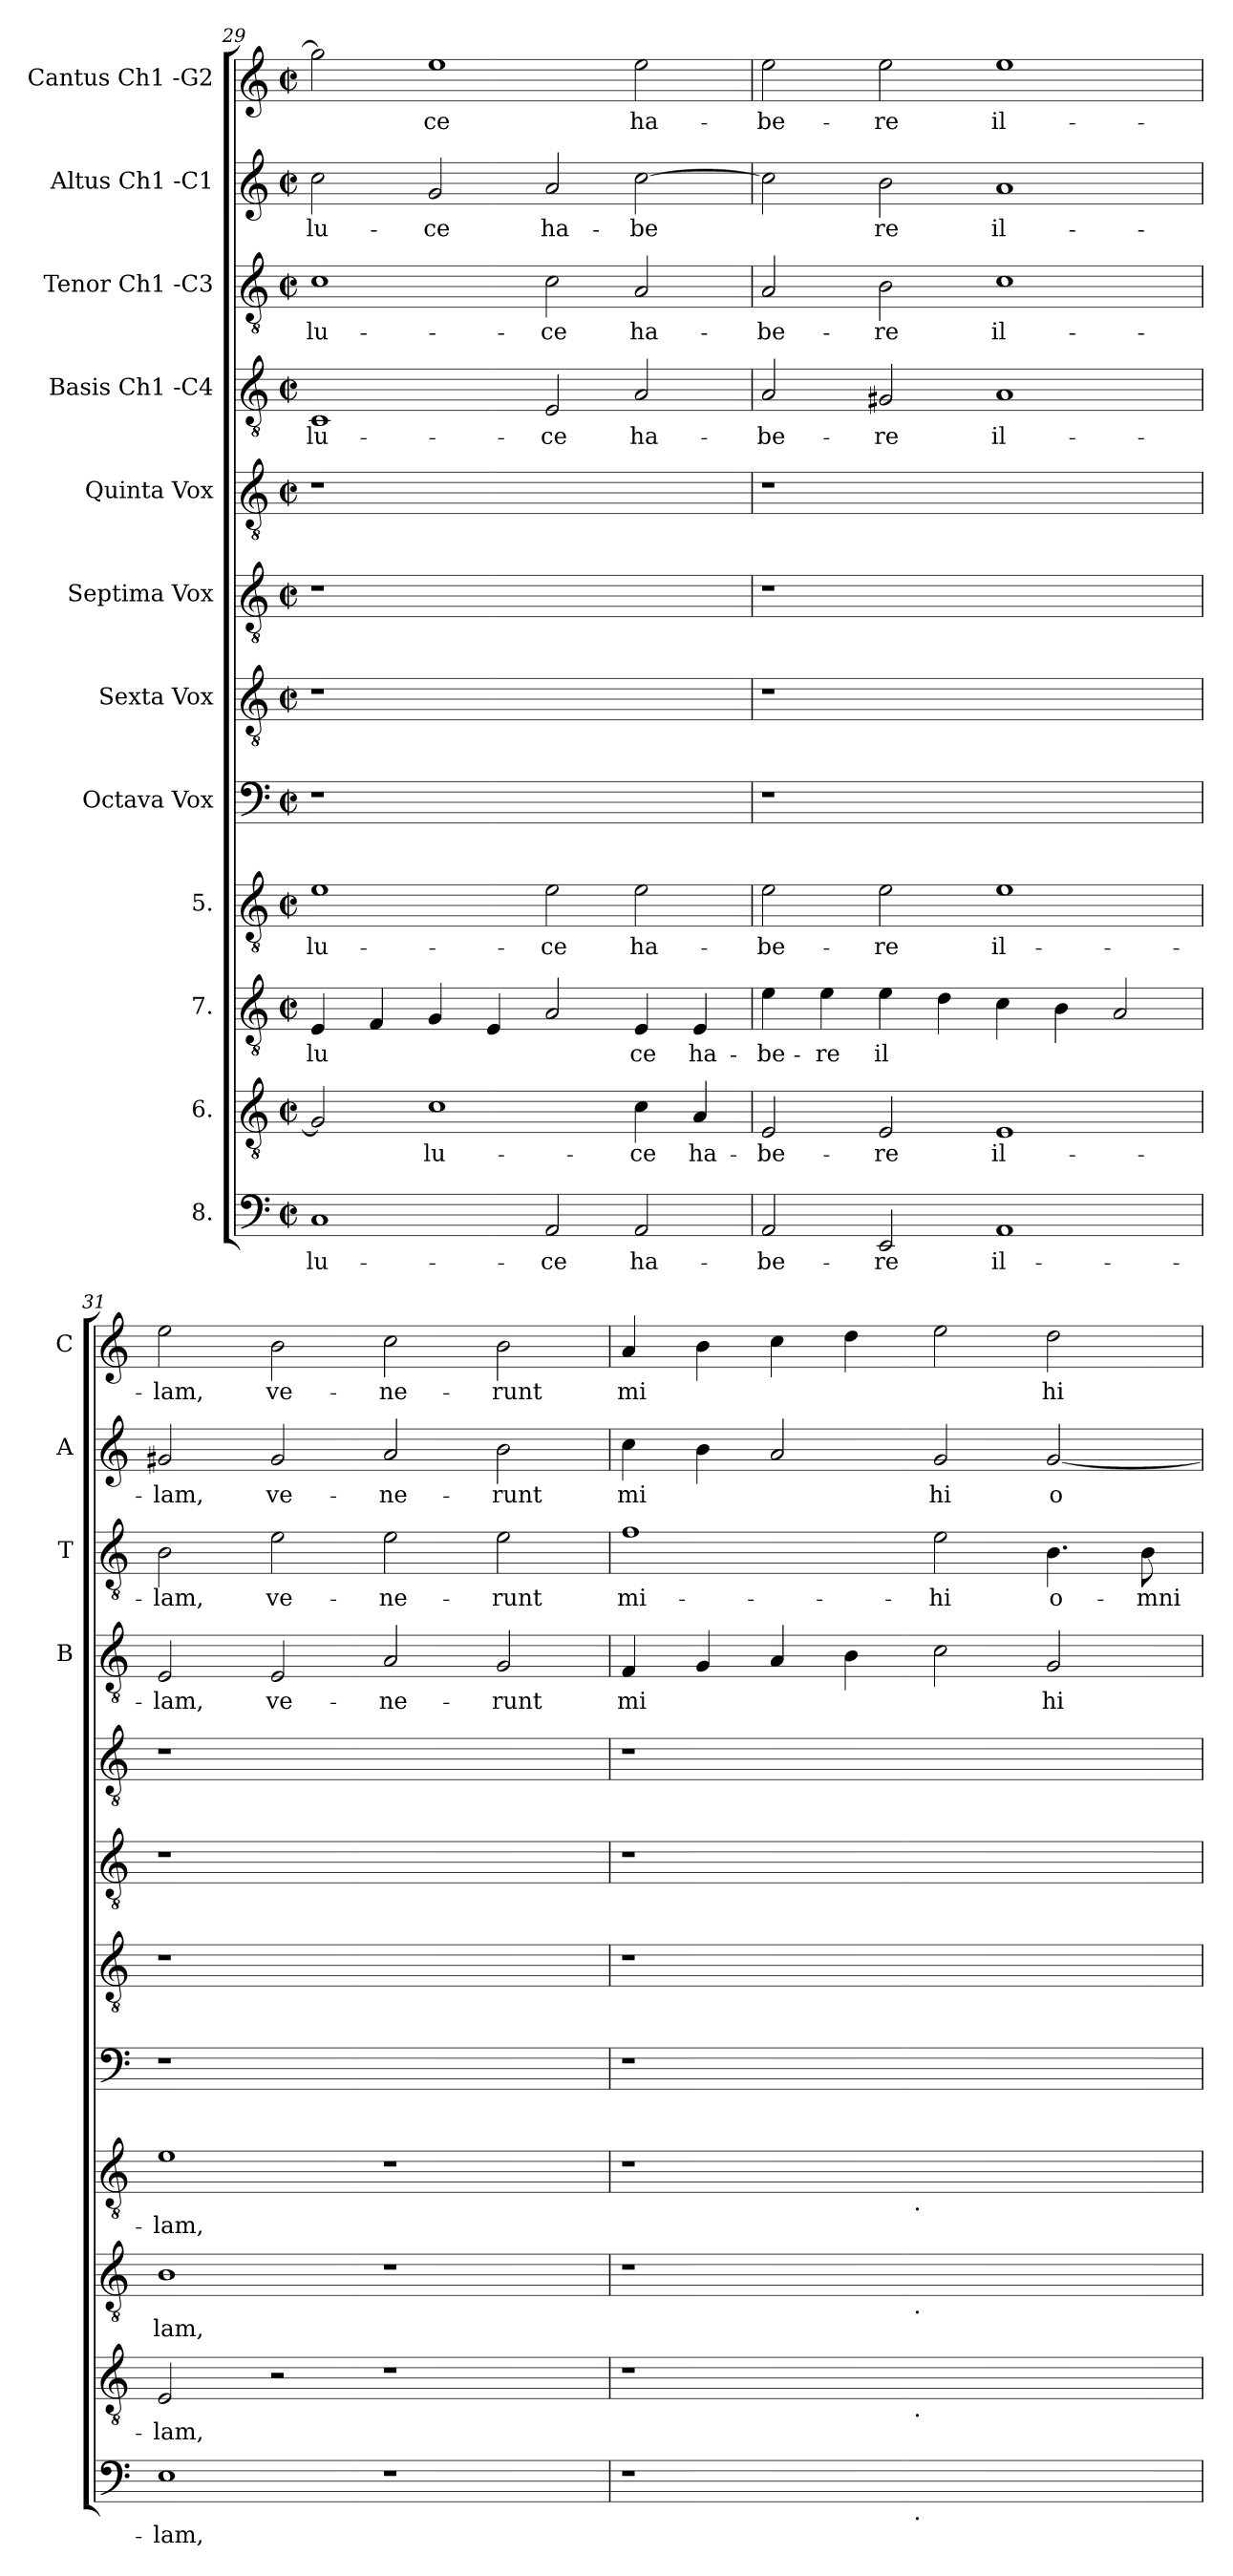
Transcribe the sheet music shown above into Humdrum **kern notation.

**kern	**text	**kern	**text	**kern	**text	**kern	**text	**kern	**kern	**kern	**kern	**kern	**text	**kern	**text	**kern	**text	**kern	**text
*part12	*part12	*part11	*part11	*part10	*part10	*part9	*part9	*part8	*part7	*part6	*part5	*part4	*part4	*part3	*part3	*part2	*part2	*part1	*part1
*staff12	*staff12	*staff11	*staff11	*staff10	*staff10	*staff9	*staff9	*staff8	*staff7	*staff6	*staff5	*staff4	*staff4	*staff3	*staff3	*staff2	*staff2	*staff1	*staff1
*I"8.	*	*I"6.	*	*I"7.	*	*I"5.	*	*I"Octava  Vox	*I"Sexta  Vox	*I"Septima  Vox	*I"Quinta  Vox	*I"Basis  Ch1 -C4	*	*I"Tenor  Ch1 -C3	*	*I"Altus  Ch1 -C1	*	*I"Cantus  Ch1 -G2	*
*	*	*	*	*	*	*	*	*	*	*	*	*I'B	*	*I'T	*	*I'A	*	*I'C	*
*clefF4	*	*clefGv2	*	*clefGv2	*	*clefGv2	*	*clefF4	*clefGv2	*clefGv2	*clefGv2	*clefGv2	*	*clefGv2	*	*clefG2	*	*clefG2	*
*k[]	*	*k[]	*	*k[]	*	*k[]	*	*k[]	*k[]	*k[]	*k[]	*k[]	*	*k[]	*	*k[]	*	*k[]	*
*C:	*	*C:	*	*C:	*	*C:	*	*C:	*C:	*C:	*C:	*C:	*	*C:	*	*C:	*	*C:	*
*M2/2	*	*M2/2	*	*M2/2	*	*M2/2	*	*M2/2	*M2/2	*M2/2	*M2/2	*M2/2	*	*M2/2	*	*M2/2	*	*M2/2	*
*met(c|)	*	*met(c|)	*	*met(c|)	*	*met(c|)	*	*met(c|)	*met(c|)	*met(c|)	*met(c|)	*met(c|)	*	*met(c|)	*	*met(c|)	*	*met(c|)	*
=29	=29	=29	=29	=29	=29	=29	=29	=29	=29	=29	=29	=29	=29	=29	=29	=29	=29	=29	=29
!	!LO:LY:b:cj	!	!LO:LY:b:cj	!	!LO:LY:b:cj	!	!LO:LY:b:cj	!	!	!	!	!	!LO:LY:b:cj	!	!LO:LY:b:cj	!	!LO:LY:b:cj	!	!LO:LY:b:cj
1C	lu-	2G/]	.	4E/	lu-	1e	lu-	1r	1r	1r	1r	1C	lu-	1c	lu-	2cc\	lu-	2gg\]	--
!	!	!	!	!	!LO:LY:b:cj	!	!	!	!	!	!	!	!	!	!	!	!	!	!
.	.	.	.	4F/	--	.	.	.	.	.	.	.	.	.	.	.	.	.	.
!	!	!	!LO:LY:b:cj	!	!LO:LY:b:cj	!	!	!	!	!	!	!	!	!	!	!	!LO:LY:b:cj	!	!LO:LY:b:cj
.	.	1c	lu-	4G/	--	.	.	.	.	.	.	.	.	.	.	2g/	-ce	1ee	-ce
!	!	!	!	!	!LO:LY:b:cj	!	!	!	!	!	!	!	!	!	!	!	!	!	!
.	.	.	.	4E/	--	.	.	.	.	.	.	.	.	.	.	.	.	.	.
!	!LO:LY:b:cj	!	!	!	!LO:LY:b:cj	!	!LO:LY:b:cj	!	!	!	!	!	!LO:LY:b:cj	!	!LO:LY:b:cj	!	!LO:LY:b:cj	!	!
2AA/	-ce	.	.	2A/	--	2e\	-ce	1ryy	1ryy	1ryy	1ryy	2E/	-ce	2c\	-ce	2a/	ha-	.	.
!	!LO:LY:b:cj	!	!LO:LY:b:cj	!	!LO:LY:b:cj	!	!LO:LY:b:cj	!	!	!	!	!	!LO:LY:b:cj	!	!LO:LY:b:cj	!	!LO:LY:b:cj	!	!LO:LY:b:cj
2AA/	ha-	4c\	-ce	4E/	-ce	2e\	ha-	.	.	.	.	2A/	ha-	2A/	ha-	[>2cc\	-be-	2ee\	ha-
!	!	!	!LO:LY:b:cj	!	!LO:LY:b:cj	!	!	!	!	!	!	!	!	!	!	!	!	!	!
.	.	4A/	ha-	4E/	ha-	.	.	.	.	.	.	.	.	.	.	.	.	.	.
=30	=30	=30	=30	=30	=30	=30	=30	=30	=30	=30	=30	=30	=30	=30	=30	=30	=30	=30	=30
!	!LO:LY:b:cj	!	!LO:LY:b:cj	!	!LO:LY:b:cj	!	!LO:LY:b:cj	!	!	!	!	!	!LO:LY:b:cj	!	!LO:LY:b:cj	!	!LO:LY:b:cj	!	!LO:LY:b:cj
2AA/	-be-	2E/	-be-	4e\	-be-	2e\	-be-	1r	1r	1r	1r	2A/	-be-	2A/	-be-	2cc\]	--	2ee\	-be-
!	!	!	!	!	!LO:LY:b:cj	!	!	!	!	!	!	!	!	!	!	!	!	!	!
.	.	.	.	4e\	-re	.	.	.	.	.	.	.	.	.	.	.	.	.	.
!	!LO:LY:b:cj	!	!LO:LY:b:cj	!	!LO:LY:b:cj	!	!LO:LY:b:cj	!	!	!	!	!	!LO:LY:b:cj	!	!LO:LY:b:cj	!	!LO:LY:b:cj	!	!LO:LY:b:cj
2EE/	-re	2E/	-re	4e\	il-	2e\	-re	.	.	.	.	2G#X/	-re	2B\	-re	2b\	-re	2ee\	-re
!	!	!	!	!	!LO:LY:b:cj	!	!	!	!	!	!	!	!	!	!	!	!	!	!
.	.	.	.	4d\	--	.	.	.	.	.	.	.	.	.	.	.	.	.	.
!	!LO:LY:b:cj	!	!LO:LY:b:cj	!	!LO:LY:b:cj	!	!LO:LY:b:cj	!	!	!	!	!	!LO:LY:b:cj	!	!LO:LY:b:cj	!	!LO:LY:b:cj	!	!LO:LY:b:cj
1AA	il-	1E	il-	4c\	--	1e	il-	1ryy	1ryy	1ryy	1ryy	1A	il-	1c	il-	1a	il-	1ee	il-
!	!	!	!	!	!LO:LY:b:cj	!	!	!	!	!	!	!	!	!	!	!	!	!	!
.	.	.	.	4B\	--	.	.	.	.	.	.	.	.	.	.	.	.	.	.
!	!	!	!	!	!LO:LY:b:cj	!	!	!	!	!	!	!	!	!	!	!	!	!	!
.	.	.	.	2A/	--	.	.	.	.	.	.	.	.	.	.	.	.	.	.
!!LO:PB:g=z
=31	=31	=31	=31	=31	=31	=31	=31	=31	=31	=31	=31	=31	=31	=31	=31	=31	=31	=31	=31
!	!LO:LY:b:cj	!	!LO:LY:b:cj	!	!LO:LY:b:cj	!	!LO:LY:b:cj	!	!	!	!	!	!LO:LY:b:cj	!	!LO:LY:b:cj	!	!LO:LY:b:cj	!	!LO:LY:b:cj
1E	-lam,	2E/	-lam,	1B	-lam,	1e	-lam,	1r	1r	1r	1r	2E/	-lam,	2B\	-lam,	2g#X/	-lam,	2ee\	-lam,
!	!	!	!	!	!	!	!	!	!	!	!	!	!LO:LY:b:cj	!	!LO:LY:b:cj	!	!LO:LY:b:cj	!	!LO:LY:b:cj
.	.	2r	.	.	.	.	.	.	.	.	.	2E/	ve-	2e\	ve-	2g#/	ve-	2b\	ve-
!	!	!	!	!	!	!	!	!	!	!	!	!	!LO:LY:b:cj	!	!LO:LY:b:cj	!	!LO:LY:b:cj	!	!LO:LY:b:cj
1r	.	1r	.	1r	.	1r	.	1ryy	1ryy	1ryy	1ryy	2A/	-ne-	2e\	-ne-	2a/	-ne-	2cc\	-ne-
!	!	!	!	!	!	!	!	!	!	!	!	!	!LO:LY:b:cj	!	!LO:LY:b:cj	!	!LO:LY:b:cj	!	!LO:LY:b:cj
.	.	.	.	.	.	.	.	.	.	.	.	2G/	-runt	2e\	-runt	2b\	-runt	2b\	-runt
=32	=32	=32	=32	=32	=32	=32	=32	=32	=32	=32	=32	=32	=32	=32	=32	=32	=32	=32	=32
!	!	!	!	!	!	!	!	!	!	!	!	!	!LO:LY:b:cj	!	!LO:LY:b:cj	!	!LO:LY:b:cj	!	!LO:LY:b:cj
*^	*	*^	*	*^	*	*^	*	*	*	*	*	*	*	*	*	*	*	*	*
1r	2ryy	.	1r	2ryy	.	1r	2ryy	.	1r	2ryy	.	1r	1r	1r	1r	4F/	mi-	1f	mi-	4cc\	mi-	4a/	mi-
!	!	!	!	!	!	!	!	!	!	!	!	!	!	!	!	!	!LO:LY:b:cj	!	!	!	!LO:LY:b:cj	!	!LO:LY:b:cj
.	.	.	.	.	.	.	.	.	.	.	.	.	.	.	.	4G/	--	.	.	4b\	--	4b\	--
!	!	!	!	!	!	!	!	!	!	!	!	!	!	!	!	!	!LO:LY:b:cj	!	!	!	!LO:LY:b:cj	!	!LO:LY:b:cj
.	4...ryy	.	.	4...ryy	.	.	4...ryy	.	.	4...ryy	.	.	.	.	.	4A/	--	.	.	2a/	--	4cc\	--
!	!	!	!	!	!	!	!	!	!	!	!	!	!	!	!	!	!LO:LY:b:cj	!	!	!	!	!	!LO:LY:b:cj
.	.	.	.	.	.	.	.	.	.	.	.	.	.	.	.	4B\	--	.	.	.	.	4dd\	--
!	!	!	!	!	!	!	!	!	!	!LO:TX:b:t=.	!	!	!	!	!	!	!	!	!	!	!	!	!
!	!	!	!	!	!	!	!LO:TX:b:t=.	!	!	!	!	!	!	!	!	!	!	!	!	!	!	!	!
!	!	!	!	!LO:TX:b:t=.	!	!	!	!	!	!	!	!	!	!	!	!	!	!	!	!	!	!	!
!	!LO:TX:b:t=.	!	!	!	!	!	!	!	!	!	!	!	!	!	!	!	!	!	!	!	!	!	!
.	1ryy	.	.	1ryy	.	.	1ryy	.	.	1ryy	.	.	.	.	.	.	.	.	.	.	.	.	.
!	!	!	!	!	!	!	!	!	!	!	!	!	!	!	!	!	!LO:LY:b:cj	!	!LO:LY:b:cj	!	!LO:LY:b:cj	!	!LO:LY:b:cj
1ryy	.	.	1ryy	.	.	1ryy	.	.	1ryy	.	.	1ryy	1ryy	1ryy	1ryy	2c\	--	2e\	-hi	2g/	-hi	2ee\	--
!	!	!	!	!	!	!	!	!	!	!	!	!	!	!	!	!	!LO:LY:b:cj	!	!LO:LY:b:cj	!	!LO:LY:b:cj	!	!LO:LY:b:cj
.	.	.	.	.	.	.	.	.	.	.	.	.	.	.	.	2G/	-hi	4.B\	o-	[<2g/	o-	2dd\	-hi
!	!	!	!	!	!	!	!	!	!	!	!	!	!	!	!	!	!	!	!LO:LY:b:cj	!	!	!	!
.	.	.	.	.	.	.	.	.	.	.	.	.	.	.	.	.	.	8B\	-mni-	.	.	.	.
.	32ryy	.	.	32ryy	.	.	32ryy	.	.	32ryy	.	.	.	.	.	.	.	.	.	.	.	.	.
*v	*v	*	*	*	*	*v	*v	*	*v	*v	*	*	*	*	*	*	*	*	*	*	*	*	*
*	*	*v	*v	*	*	*	*	*	*	*	*	*	*	*	*	*	*	*	*	*
=	=	=	=	=	=	=	=	=	=	=	=	=	=	=	=	=	=	=	=
*-	*-	*-	*-	*-	*-	*-	*-	*-	*-	*-	*-	*-	*-	*-	*-	*-	*-	*-	*-
